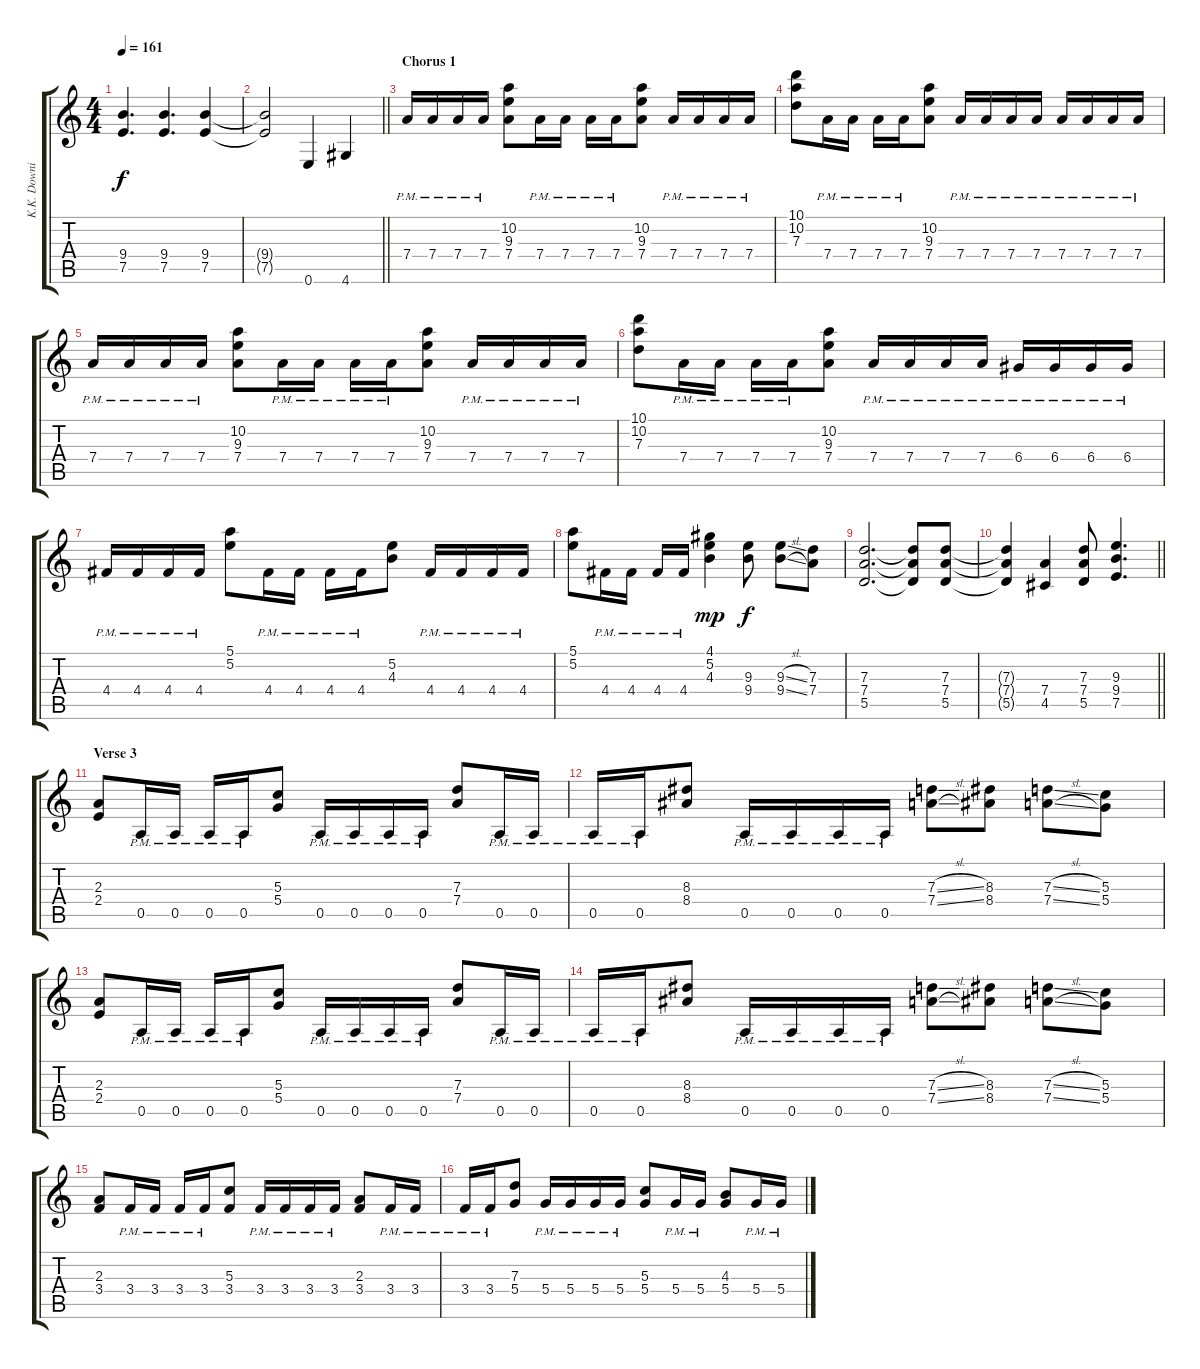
\track ("K.K. Downing" "K.K. Downi") {instrument distortionguitar}
\staff {score tabs}
\tuning (E4 B3 G3 D3 A2 E2) {hide}
\ts (4 4)
\tempo 161
\clef g2
\ks c
(9.4 7.5).4{d dy f} (9.4 7.5).4{d} (9.4 7.5).4 |
\barLineRight lightlight
(9.4{t} 7.5{t}).2 0.6.4 4.6.4 |
\section ("" "Chorus 1")
7.4{pm}.16 7.4{pm}.16 7.4{pm}.16 7.4{pm}.16 (10.2 9.3 7.4).8 7.4{pm}.16 7.4{pm}.16 7.4{pm}.16 7.4{pm}.16 (10.2 9.3 7.4).8 7.4{pm}.16 7.4{pm}.16 7.4{pm}.16 7.4{pm}.16 |
(10.1 10.2 7.3).8 7.4{pm}.16 7.4{pm}.16 7.4{pm}.16 7.4{pm}.16 (10.2 9.3 7.4).8 7.4{pm}.16 7.4{pm}.16 7.4{pm}.16 7.4{pm}.16 7.4{pm}.16 7.4{pm}.16 7.4{pm}.16 7.4{pm}.16 |
7.4{pm}.16 7.4{pm}.16 7.4{pm}.16 7.4{pm}.16 (10.2 9.3 7.4).8 7.4{pm}.16 7.4{pm}.16 7.4{pm}.16 7.4{pm}.16 (10.2 9.3 7.4).8 7.4{pm}.16 7.4{pm}.16 7.4{pm}.16 7.4{pm}.16 |
(10.1 10.2 7.3).8 7.4{pm}.16 7.4{pm}.16 7.4{pm}.16 7.4{pm}.16 (10.2 9.3 7.4).8 7.4{pm}.16 7.4{pm}.16 7.4{pm}.16 7.4{pm}.16 6.4{pm}.16 6.4{pm}.16 6.4{pm}.16 6.4{pm}.16 |
4.4{pm}.16 4.4{pm}.16 4.4{pm}.16 4.4{pm}.16 (5.1 5.2).8 4.4{pm}.16 4.4{pm}.16 4.4{pm}.16 4.4{pm}.16 (5.2 4.3).8 4.4{pm}.16 4.4{pm}.16 4.4{pm}.16 4.4{pm}.16 |
(5.1 5.2).8 4.4{pm}.16 4.4{pm}.16 4.4{pm}.16 4.4{pm}.16 (4.1 5.2 4.3).4{dy mp} (9.3 9.4).8{dy f} (9.3{sl} 9.4{sl}).8 (7.3 7.4).8 |
(7.3 7.4 5.5).2{d} (7.3{t} 7.4{t} 5.5{t}).8 (7.3 7.4 5.5).8 |
\barLineRight lightlight
(7.3{t} 7.4{t} 5.5{t}).4 (7.4 4.5).4 (7.3 7.4 5.5).8 (9.3 9.4 7.5).4{d} |
\section ("" "Verse 3")
(2.3 2.4).8 0.5{pm}.16 0.5{pm}.16 0.5{pm}.16 0.5{pm}.16 (5.3 5.4).8 0.5{pm}.16 0.5{pm}.16 0.5{pm}.16 0.5{pm}.16 (7.3 7.4).8 0.5{pm}.16 0.5{pm}.16 |
0.5{pm}.16 0.5{pm}.16 (8.3 8.4).8 0.5{pm}.16 0.5{pm}.16 0.5{pm}.16 0.5{pm}.16 (7.3{sl} 7.4{sl}).8 (8.3 8.4).8 (7.3{sl} 7.4{sl}).8 (5.3 5.4).8 |
(2.3 2.4).8 0.5{pm}.16 0.5{pm}.16 0.5{pm}.16 0.5{pm}.16 (5.3 5.4).8 0.5{pm}.16 0.5{pm}.16 0.5{pm}.16 0.5{pm}.16 (7.3 7.4).8 0.5{pm}.16 0.5{pm}.16 |
0.5{pm}.16 0.5{pm}.16 (8.3 8.4).8 0.5{pm}.16 0.5{pm}.16 0.5{pm}.16 0.5{pm}.16 (7.3{sl} 7.4{sl}).8 (8.3 8.4).8 (7.3{sl} 7.4{sl}).8 (5.3 5.4).8 |
(2.3 3.4).8 3.4{pm}.16 3.4{pm}.16 3.4{pm}.16 3.4{pm}.16 (5.3 3.4).8 3.4{pm}.16 3.4{pm}.16 3.4{pm}.16 3.4{pm}.16 (2.3 3.4).8 3.4{pm}.16 3.4{pm}.16 |
3.4{pm}.16 3.4{pm}.16 (7.3 5.4).8 5.4{pm}.16 5.4{pm}.16 5.4{pm}.16 5.4{pm}.16 (5.3 5.4).8 5.4{pm}.16 5.4{pm}.16 (4.3 5.4).8 5.4{pm}.16 5.4{pm}.16
